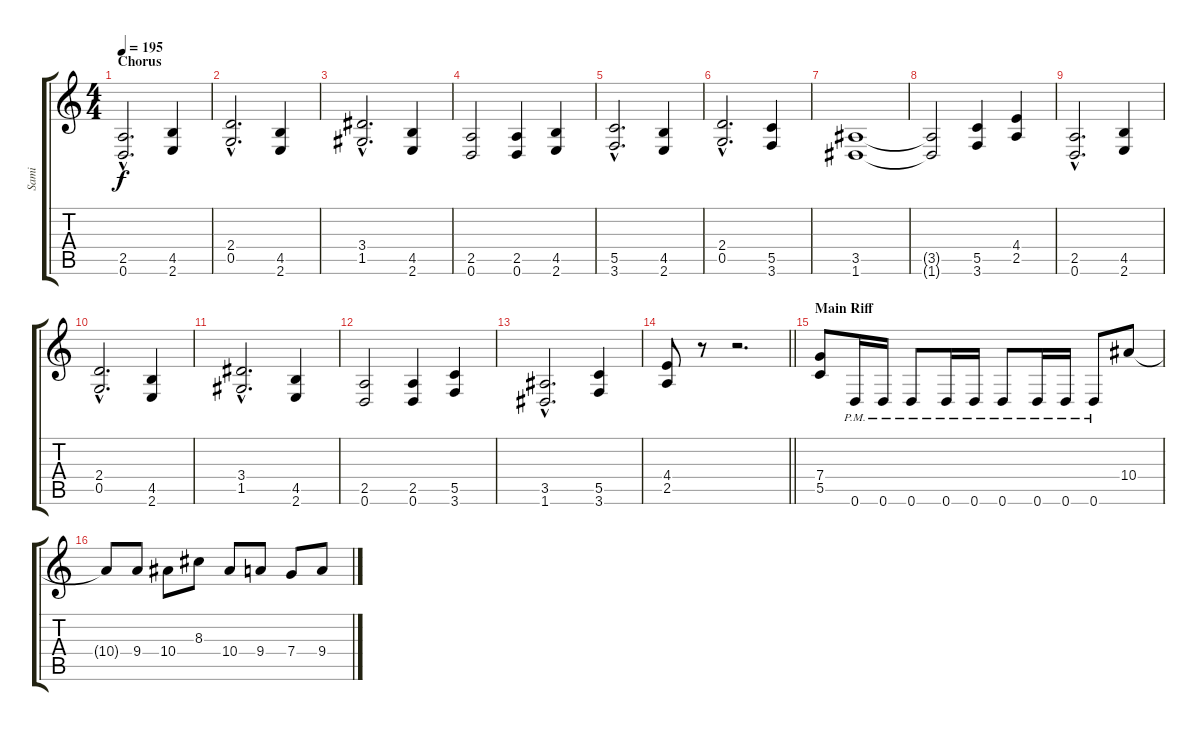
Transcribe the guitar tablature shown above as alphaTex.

\track ("Sami" "Sami") {instrument distortionguitar}
\staff {score tabs}
\tuning (D4 A3 F3 C3 G2 D2) {hide}
\ts (4 4)
\section ("" "Chorus")
\tempo 195
\clef g2
\ks c
(2.5{hac} 0.6{hac}).2{d dy f} (4.5 2.6).4 |
(2.4{hac} 0.5{hac}).2{d} (4.5 2.6).4 |
(3.4{hac} 1.5{hac}).2{d} (4.5 2.6).4 |
(2.5 0.6).2 (2.5 0.6).4 (4.5 2.6).4 |
(5.5{hac} 3.6{hac}).2{d} (4.5 2.6).4 |
(2.4{hac} 0.5{hac}).2{d} (5.5 3.6).4 |
(3.5 1.6).1 |
(3.5{t} 1.6{t}).2 (5.5 3.6).4 (4.4 2.5).4 |
(2.5{hac} 0.6{hac}).2{d} (4.5 2.6).4 |
(2.4{hac} 0.5{hac}).2{d} (4.5 2.6).4 |
(3.4{hac} 1.5{hac}).2{d} (4.5 2.6).4 |
(2.5 0.6).2 (2.5 0.6).4 (5.5 3.6).4 |
(3.5{hac} 1.6{hac}).2{d} (5.5 3.6).4 |
\barLineRight lightlight
(4.4 2.5).8 r.8 r.2{d} |
\section ("" "Main Riff")
(7.4 5.5).8 0.6{pm}.16 0.6{pm}.16 0.6{pm}.8 0.6{pm}.16 0.6{pm}.16 0.6{pm}.8 0.6{pm}.16 0.6{pm}.16 0.6{pm}.8 10.4.8 |
10.4{t}.8 9.4.8 10.4.8 8.3.8 10.4.8 9.4.8 7.4.8 9.4.8
